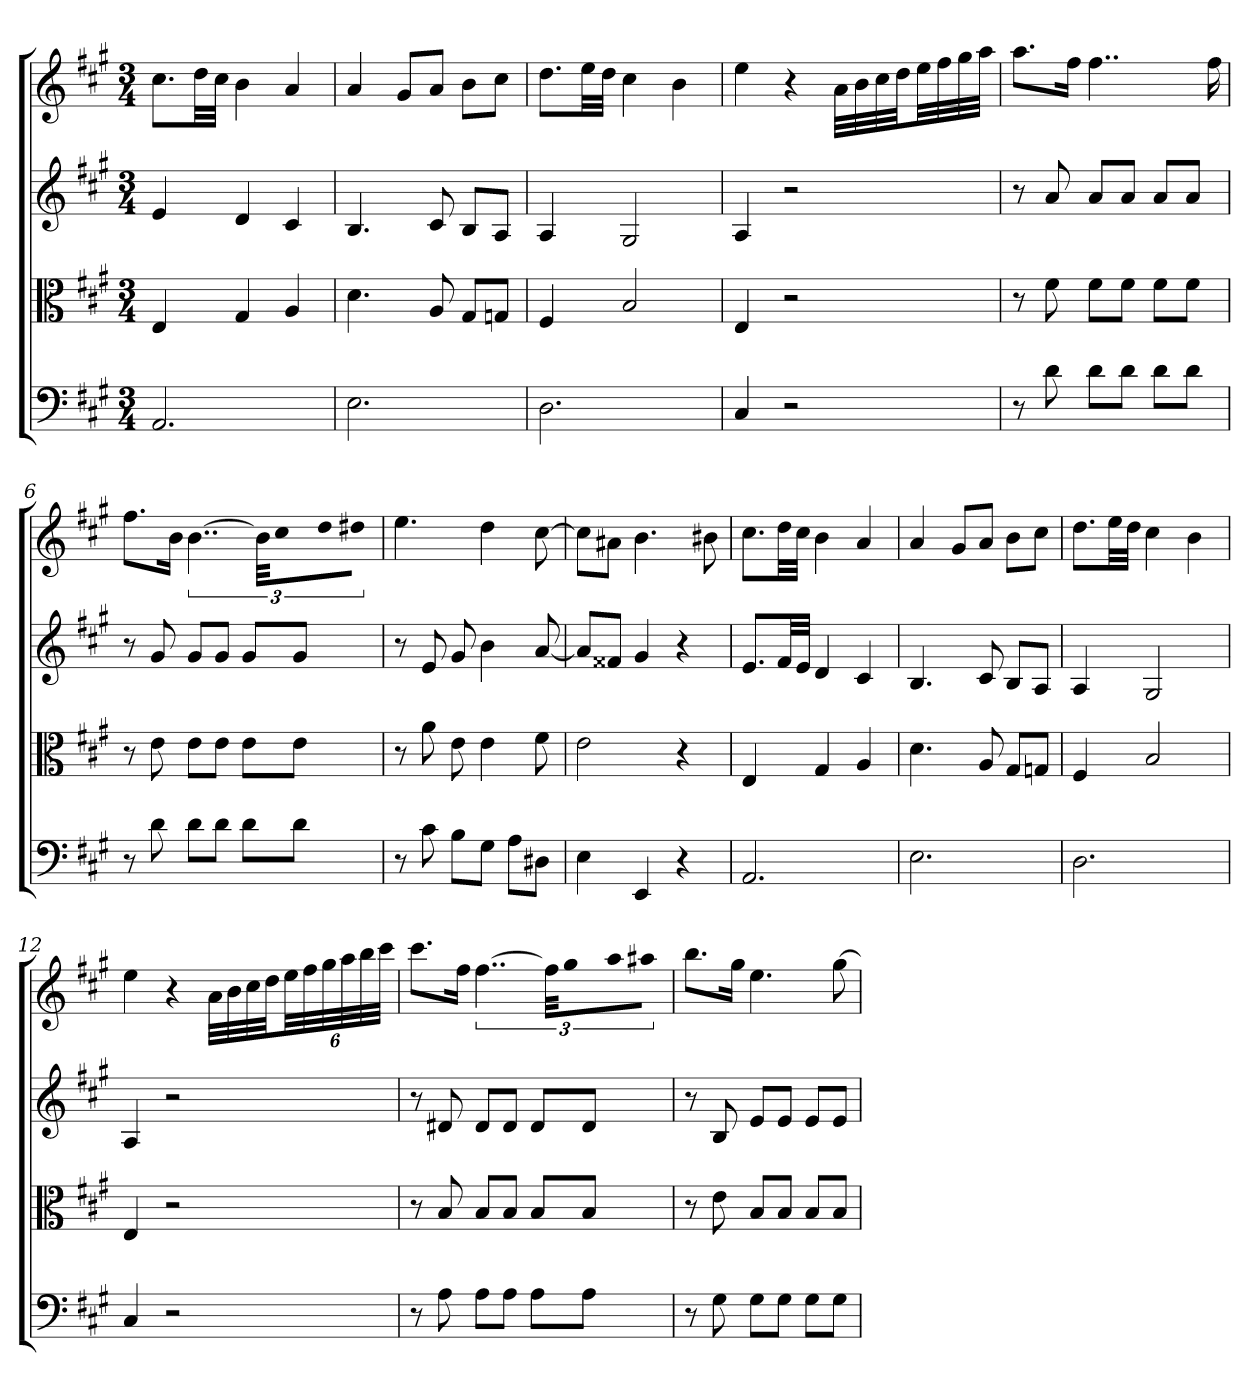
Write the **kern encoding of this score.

**kern	**kern	**kern	**kern
*part4	*part3	*part2	*part1
*staff4	*staff3	*staff2	*staff1
*clefF4	*clefC3	*	*
*k[f#c#g#]	*k[f#c#g#]	*k[f#c#g#]	*k[f#c#g#]
*A:	*A:	*A:	*A:
*M3/4	*M3/4	*M3/4	*M3/4
=	=	=	=
2.AA	4E	4e	8.cc#L
.	.	.	32ddLL
.	.	.	32cc#JJJ
.	4G#	4d	4b
.	4A	4c#	4a
=2	=2	=2	=2
2.E	4.d	4.B	4a
.	.	.	8g#L
.	8A	8c#	8aJ
.	8G#/L	8BL	8bL
.	8Gn/J	8AJ	8cc#J
=3	=3	=3	=3
2.D	4F#	4A	8.ddL
.	.	.	32eeLL
.	.	.	32ddJJJ
.	2B	2G#	4cc#
.	.	.	4b
=4	=4	=4	=4
4C#	4E	4A	4ee
2r	2r	2r	4r
.	.	.	32aLLL
.	.	.	32b
.	.	.	32cc#
.	.	.	32ddJJ
.	.	.	32eeLL
.	.	.	32ff#
.	.	.	32gg#
.	.	.	32aaJJJ
=5	=5	=5	=5
8r	8r	8r	8.aaL
8d	8f#	8a	.
.	.	.	16ff#Jk
8d\L	8f#\L	8aL	4..ff#
8d\J	8f#\J	8aJ	.
8d\L	8f#\L	8aL	.
8d\J	8f#\J	8aJ	.
.	.	.	16ff#
=6	=6	=6	=6
8r	8r	8r	8.ff#L
8d	8e	8g#	.
.	.	.	16bJk
8d\L	8e\L	8g#L	[6..b
8d\J	8e\J	8g#J	.
8d\L	8e\L	8g#L	.
.	.	.	48bKLL]
.	.	.	16cc#J
8d\J	8e\J	8g#J	16ddL
.	.	.	16dd#XJJ
=7	=7	=7	=7
8r	8r	8r	4.ee
8c#	8a	8e	.
8B\L	8e	8g#	.
8G#\J	4e	4b	4dd
8A\L	.	.	.
8D#X\J	8f#	[8a	[8cc#
=8	=8	=8	=8
4E	2e	8aL]	8cc#L]
.	.	8f##XJ	8a#XJ
4EE	.	4g#	4.b
4r	4r	4r	.
.	.	.	8b#X
=9	=9	=9	=9
2.AA	4E	8.eL	8.cc#L
.	.	32f#LL	32ddLL
.	.	32eJJJ	32cc#JJJ
.	4G#	4d	4b
.	4A	4c#	4a
=10	=10	=10	=10
2.E	4.d	4.B	4a
.	.	.	8g#L
.	8A	8c#	8aJ
.	8G#/L	8BL	8bL
.	8Gn/J	8AJ	8cc#J
=11	=11	=11	=11
2.D	4F#	4A	8.ddL
.	.	.	32eeLL
.	.	.	32ddJJJ
.	2B	2G#	4cc#
.	.	.	4b
=12	=12	=12	=12
4C#	4E	4A	4ee
2r	2r	2r	4r
.	.	.	32aLLL
.	.	.	32b
.	.	.	32cc#
.	.	.	32ddJJ
.	.	.	48eeLL
.	.	.	48ff#
.	.	.	48gg#
.	.	.	48aa
.	.	.	48bb
.	.	.	48ccc#JJJ
=13	=13	=13	=13
8r	8r	8r	8.ccc#L
8A	8B	8d#X	.
.	.	.	16ff#Jk
8A\L	8B/L	8d#L	[6..ff#
8A\J	8B/J	8d#J	.
8A\L	8B/L	8d#L	.
.	.	.	48ff#KLL]
.	.	.	16gg#J
8A\J	8B/J	8d#J	16aaL
.	.	.	16aa#XJJ
=14	=14	=14	=14
8r	8r	8r	8.bbL
8G#	8e	8B	.
.	.	.	16gg#Jk
8G#\L	8B/L	8eL	4.ee
8G#\J	8B/J	8eJ	.
8G#\L	8B/L	8eL	.
8G#\J	8B/J	8eJ	[8gg#
=	=	=	=
*-	*-	*-	*-
